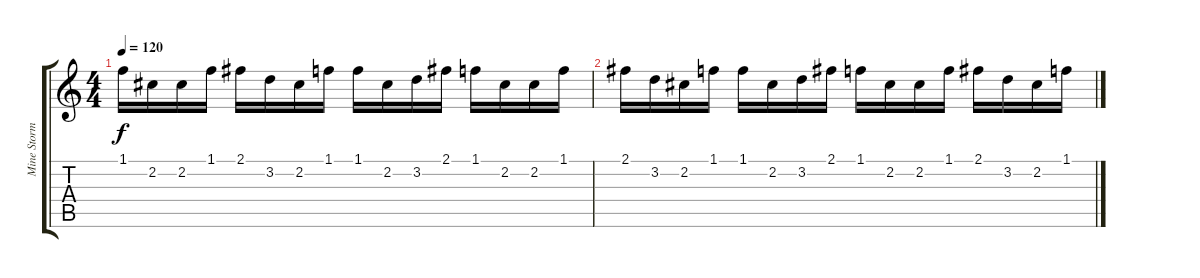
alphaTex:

\track ("Mine Storm" "Mine Storm") {instrument distortionguitar}
\staff {score tabs}
\tuning (E4 B3 G3 D3 A2 E2) {hide}
\ts (4 4)
\tempo 120
\clef g2
\ks c
1.1.16{dy f} 2.2.16 2.2.16 1.1.16 2.1.16 3.2.16 2.2.16 1.1.16 1.1.16 2.2.16 3.2.16 2.1.16 1.1.16 2.2.16 2.2.16 1.1.16 |
2.1.16 3.2.16 2.2.16 1.1.16 1.1.16 2.2.16 3.2.16 2.1.16 1.1.16 2.2.16 2.2.16 1.1.16 2.1.16 3.2.16 2.2.16 1.1.16
